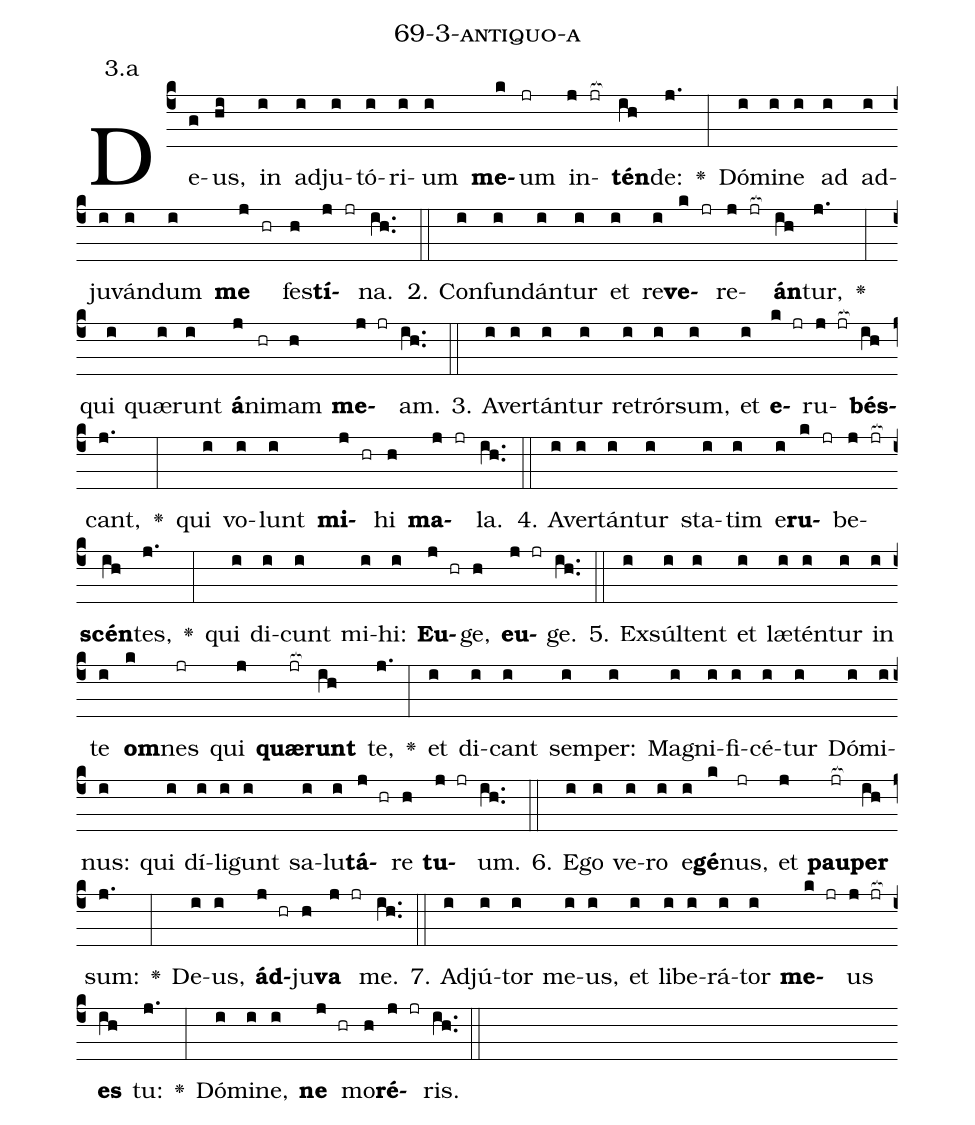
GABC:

name: 69-3-antiquo-a;
annotation: 3.a;
%%
(c4)De(g)us,(hi) in(i) ad(i)ju(i)tó(i)ri(i)um(i) <b>me</b>(k)um(jr) in(j jr[ocb:1{])<b>tén</b>(ih[ocb:0}])de:(j.) <v>\greheightstar</v>(:) Dó(i)mi(i)ne(i) ad(i) ad(i)ju(i)ván(i)dum(i) <b>me</b>(j hr) fes(h)<b>tí</b>(j jr)na.(ih..) (::)
2. Con(i)fun(i)dán(i)tur(i) et(i) re(i)<b>ve</b>(k jr)re(j jr[ocb:1{])<b>án</b>(ih[ocb:0}])tur,(j.) <v>\greheightstar</v>(:) qui(i) quæ(i)runt(i) <b>á</b>(j)ni(hr)mam(h) <b>me</b>(j jr)am.(ih..) (::)
3. A(i)ver(i)tán(i)tur(i) re(i)trór(i)sum,(i) et(i) <b>e</b>(k jr)ru(j jr[ocb:1{])<b>bés</b>(ih[ocb:0}])cant,(j.) <v>\greheightstar</v>(:) qui(i) vo(i)lunt(i) <b>mi</b>(j hr)hi(h) <b>ma</b>(j jr)la.(ih..) (::)
4. A(i)ver(i)tán(i)tur(i) sta(i)tim(i) e(i)<b>ru</b>(k jr)be(j jr[ocb:1{])<b>scén</b>(ih[ocb:0}])tes,(j.) <v>\greheightstar</v>(:) qui(i) di(i)cunt(i) mi(i)hi:(i) <b>Eu</b>(j hr)ge,(h) <b>eu</b>(j jr)ge.(ih..) (::)
5. Ex(i)súl(i)tent(i) et(i) læ(i)tén(i)tur(i) in(i) te(i) <b>om</b>(k)nes(jr) qui(j) <b>quæ</b>(jr[ocb:1{])<b>runt</b>(ih[ocb:0}]) te,(j.) <v>\greheightstar</v>(:) et(i) di(i)cant(i) sem(i)per:(i) Ma(i)gni(i)fi(i)cé(i)tur(i) Dó(i)mi(i)nus:(i) qui(i) dí(i)li(i)gunt(i) sa(i)lu(i)<b>tá</b>(j hr)re(h) <b>tu</b>(j jr)um.(ih..) (::)
6. E(i)go(i) ve(i)ro(i) e(i)<b>gé</b>(k)nus,(jr) et(j) <b>pau</b>(jr[ocb:1{])<b>per</b>(ih[ocb:0}]) sum:(j.) <v>\greheightstar</v>(:) De(i)us,(i) <b>ád</b>(j hr)ju(h)<b>va</b>(j jr) me.(ih..) (::)
7. Ad(i)jú(i)tor(i) me(i)us,(i) et(i) li(i)be(i)rá(i)tor(i) <b>me</b>(k jr)us(j jr[ocb:1{]) <b>es</b>(ih[ocb:0}]) tu:(j.) <v>\greheightstar</v>(:) Dó(i)mi(i)ne,(i) <b>ne</b>(j hr) mo(h)<b>ré</b>(j jr)ris.(ih..) (::)
